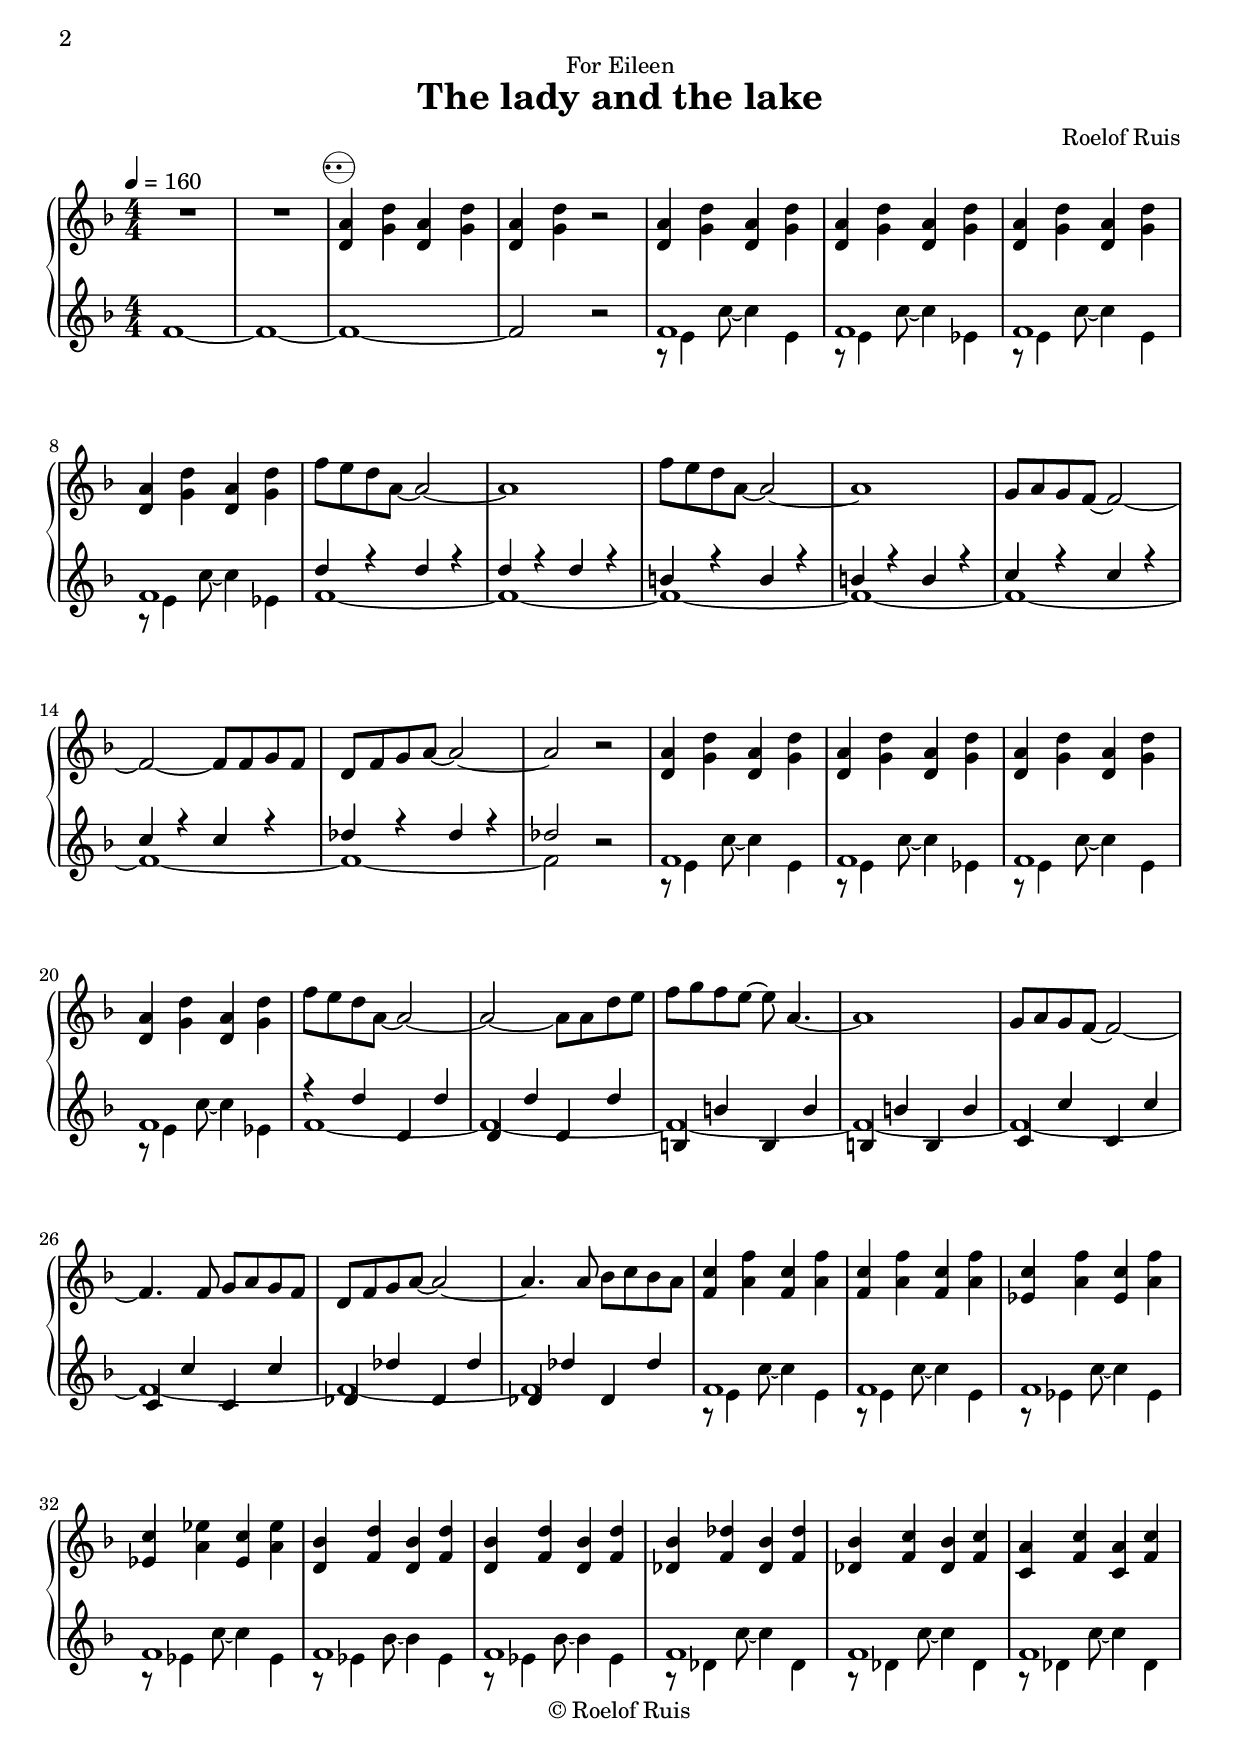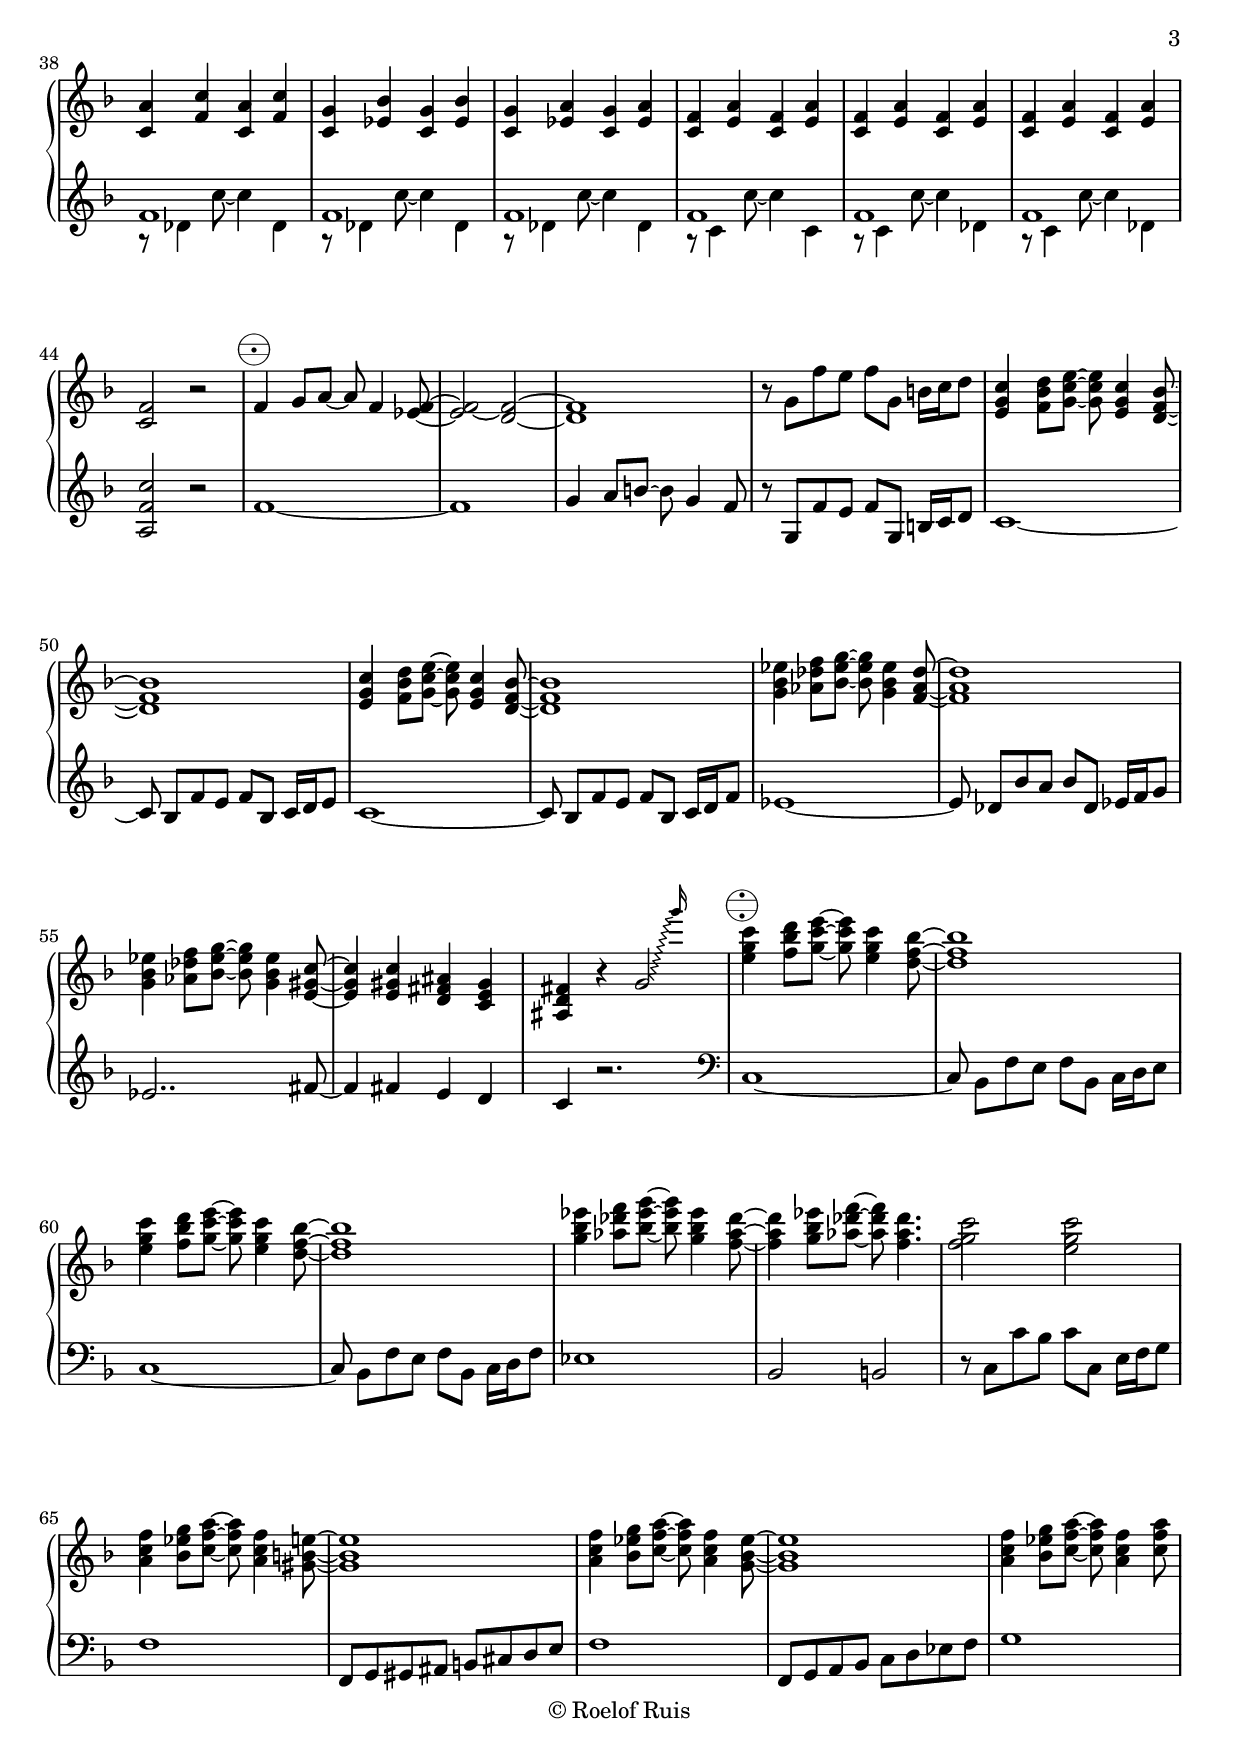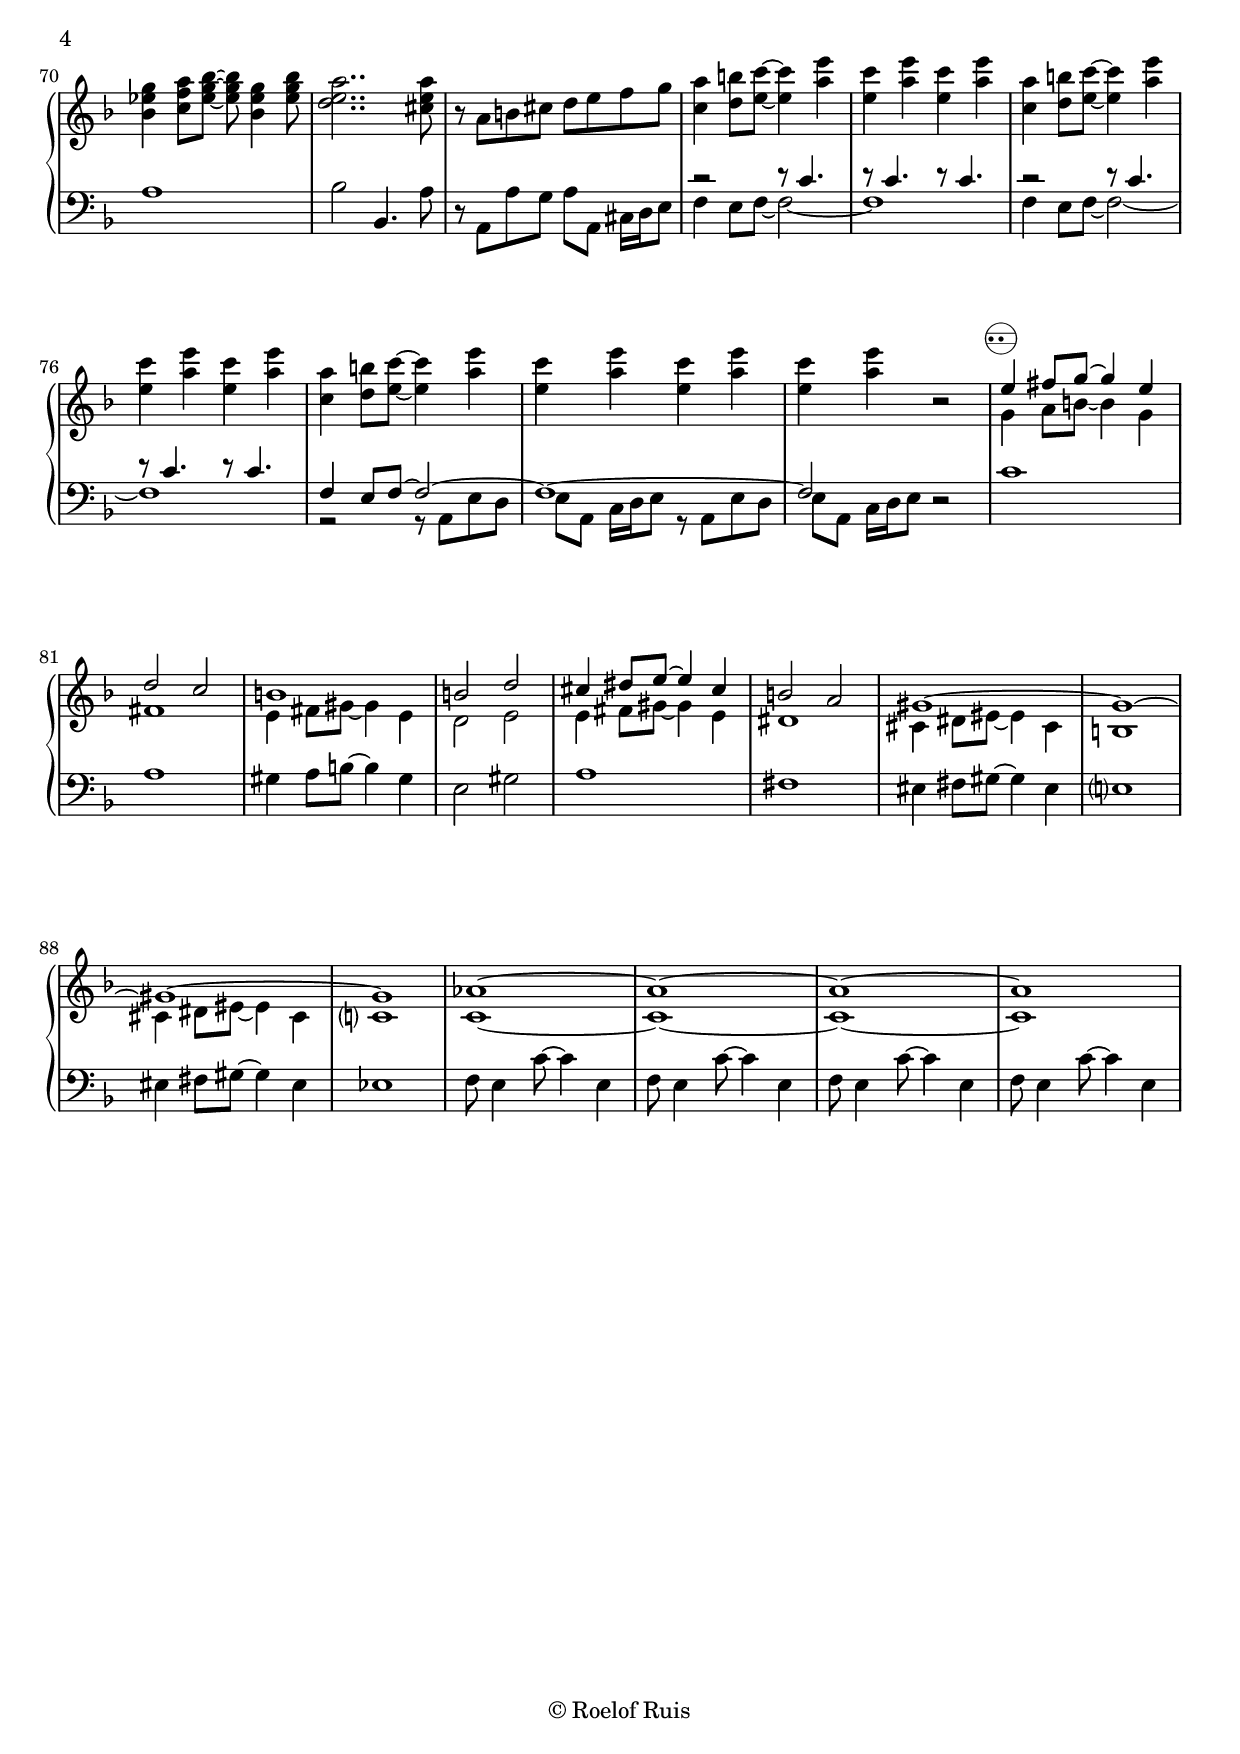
\version "2.20.0"

\version "2.20.0"

% ---- Bellows ----
out = ^\markup { \musicglyph #"accordion.pull" }
in = ^\markup { \musicglyph #"accordion.push" }

outsub = _\markup { \musicglyph #"accordion.pull" }
insub = _\markup { \musicglyph #"accordion.push" }

% ---- Basses ----
mj = ^\markup { \bold \magnify #0.8 { \roman M } }
mn = ^\markup { \bold \magnify #0.8 { \roman m } }
spt = ^\markup { \bold \magnify #0.8 { \roman 7 } }
vsp = ^\markup { \bold \magnify #0.8 { \roman v7 } }

bbass = _\markup {\box {\bold{BB}}}
sbass = _\markup {\box {\bold{SB}}}

% ---- Registers ----

eightva = \markup {\italic \translate #'(1.8 . 0) \raise #2 \magnify #0.8 {"8va"}}
loco    = \markup {\italic \translate #'(1.8 . 0) \raise #2 \magnify #0.8 {"loco"}}

dot = \markup {
  \musicglyph #"accordion.dot"
}

freebass = \markup {
  \musicglyph #"accordion.freebass"
}

discant = \markup {
  \musicglyph #"accordion.discant"
}

fbregz = ^\markup {
  \whiteout
  \combine
  \freebass
  \raise #0.5 \dot
}

fbrega = ^\markup {
  \whiteout
  \combine
  \freebass
  \raise #1.5 \dot
}

regz = ^\markup {
  \whiteout
  \combine
  \discant
  \raise #0.5 \dot
}

regez = ^\markup {
  \whiteout
  \combine
  \discant
    \combine
    \raise #0.5 \dot
    \eightva
}

rega = ^\markup {
  \whiteout
  \combine
  \discant
  \raise #1.5 \dot
}

regac = ^\markup {
  \whiteout
  \combine
  \discant
  \translate #'(-1 . 0) \raise #1.5 \dot
}

regzdba = ^\markup {
  \whiteout
  \combine
  \discant
  \combine
    \raise #0.5 \dot
    \combine
      \raise #1.5 \dot
      \translate #'(-1 . 0) \raise #1.5 \dot
}

regdbav = ^\markup {
  \whiteout
  \combine
  \discant
  \combine
    \raise #2.5 \dot
    \combine
      \raise #1.5 \dot
      \translate #'(-1 . 0) \raise #1.5 \dot
}

regav = ^\markup {
  \whiteout
  \combine
  \discant
  \combine
    \raise #2.5 \dot
    \raise #1.5 \dot
}

regdbaz = ^\markup {
  \whiteout
  \combine
  \discant
  \combine
    \raise #0.5 \dot
    \combine
      \raise #1.5 \dot
      \translate #'(-1 . 0) \raise #1.5 \dot
}

regdba = ^\markup {
  \whiteout
  \combine
  \discant
  \combine
    \raise #1.5 \dot
    \translate #'(-1 . 0) \raise #1.5 \dot
}

regza = ^\markup {
  \whiteout
  \combine
  \discant
  \combine
    \raise #0.5 \dot
    \raise #1.5 \dot
}

regeza = ^\markup {
  \whiteout
  \combine
  \discant
  \combine
    \raise #0.5 \dot
    \combine
      \raise #1.5 \dot
      \eightva
}

regzv = ^\markup {
  \whiteout
  \combine
  \discant
  \combine
    \raise #0.5 \dot
    \raise #2.5 \dot
}

regzav = ^\markup {
  \whiteout
  \combine
  \discant
  \combine
    \raise #2.5 \dot
    \combine
      \raise #1.5 \dot
      \raise #0.5 \dot
}

regezv = ^\markup {
  \whiteout
  \combine
  \discant
  \combine
    \raise #0.5 \dot
    \combine
      \raise #2.5 \dot
      \eightva
}

regzacv = ^\markup {
  \whiteout
  \combine
  \discant
  \combine
    \raise #2.5 \dot
    \combine
      \translate #'(-1 . 0) \raise #1.5 \dot
      \raise #0.5 \dot
}

regzacvl = ^\markup {
  \whiteout
  \combine
  \discant
  \combine
    \raise #2.5 \dot
    \combine
      \translate #'(-1 . 0) \raise #1.5 \dot
      \combine
        \raise # 0.5 \dot
        \loco
}

regzdbav = ^\markup {
  \whiteout
  \combine
  \discant
  \combine
    \raise #2.5 \dot
    \combine
      \raise #1.5 \dot
      \combine
      \translate #'(-1 . 0) \raise #1.5 \dot
      \raise #0.5 \dot
}









% ---- Other functionality ----

simile = \markup "simile"
subp = _\markup{ \italic sub \dynamic p }


options = {
  \tempo 4=160
  \numericTimeSignature
  \time 4/4
  \key f \major
}

staffRight = {
  \options
  \clef treble
  \relative c''' {
    R1*2 |
    <a, d,>4\regdba <d g,> <a d,> <d g,> |
    <a d,>4 <d g,> r2 |
    
    <a d,>4 <d g,> <a d,> <d g,> |
    <a d,>4 <d g,> <a d,> <d g,> |
    <a d,>4 <d g,> <a d,> <d g,> |
    <a d,>4 <d g,> <a d,> <d g,> |
    
    f8 e d a~ a2~ |
    a1 |
    f'8 e d a~ a2~ |
    a1 |
    g8 a g f~ f2~ |
    f2~ f8 f g f |
    d8 f g a~ a2~ |
    a2 r |
    
    <a d,>4 <d g,> <a d,> <d g,> |
    <a d,>4 <d g,> <a d,> <d g,> |
    <a d,>4 <d g,> <a d,> <d g,> |
    <a d,>4 <d g,> <a d,> <d g,> |
    
    f8 e d a~ a2~ |
    a2~ a8 a d e |
    f g f e~ e a,4.~ |
    a1 |
    g8 a g f~ f2~ |
    f4. f8 g a g f |
    d8 f g a~ a2~ |
    a4. a8 bes c bes a |
    
    <c f,>4 <f a,> <c f,> <f a,> |
    <c f,> <f a,> <c f,> <f a,> |
    <c es,> <f a,> <c es,> <f a,> |
    <c es,> <es a,> <c es,> <es a,> |
    <bes d,> <d f,> <bes d,> <d f,> |
    <bes d,> <d f,> <bes d,> <d f,> |
    <bes des,> <des f,> <bes des,> <des f,> |
    <bes des,> <c f,> <bes des,> <c f,> |
    <a c,> <c f,> <a c,> <c f,> |
    <a c,> <c f,> <a c,> <c f,> |
    <g c,> <bes es,> <g c,> <bes es,> |
    <g c,> <a es> <g c,> <a es> |
    <f c> <a e> <f c> <a e> |
    <f c> <a e> <f c> <a e> |
    <f c> <a e> <f c> <a e> |
    <f c>2 r2 |

    f4\rega g8 a~ a f4 <f~ es~>8 |
    <f~ es>2 <f~ d~> |
    <f d>1 |
    r8 g f' e f g, b16 c d8 |
    
    <c g e>4 <d bes f>8 <e~ c~ g~> <e c g> <c g e>4 <bes~ f~ d~>8 |
    <bes f d>1 |
    <c g e>4 <d bes f>8 <e~ c~ g~> <e c g> <c g e>4 <bes~ f~ d~>8 |
    <bes f d>1 |

    <es bes g>4 <f des as>8 <g~ es~ bes~> <g es bes> <es bes g>4 <des~ as~ f~>8 |
    <des as f>1 |
    <es bes g>4 <f des as>8 <g~ es~ bes~> <g es bes> <es bes g>4 <c~ gis~ e~>8 |
    <c gis e>4 <c gis e> <ais fis d> <gis e c> <fis d ais>4 r4 
    \override Glissando.style = #'zigzag
    \afterGrace g2\glissando g''16 |

    <c, g e>4\regzv <d bes f>8 <e~ c~ g~> <e c g> <c g e>4 <bes~ f~ d~>8 |
    <bes f d>1 |
    <c g e>4 <d bes f>8 <e~ c~ g~> <e c g> <c g e>4 <bes~ f~ d~>8 |
    <bes f d>1 |
    
    <es bes g>4 <f des as>8 <g~ es~ bes~> <g es bes> <es bes g>4 <des~ as~ f~>8 |
    <des as f>4 <es bes g>8 <f~ des~ as~> <f des as> <des as f>4. |
    <c g f>2 <c g e> |
    <f, c a>4 <g es bes>8 <a~ f~ c~> <a f c> <f c a>4 <e~ b~ gis~>8 |
    <e b gis>1 |
    <f c a>4 <g es bes>8 <a~ f~ c~> <a f c> <f c a>4 <es~ bes~ g~>8 |
    <es bes g>1 |
    <f c a>4 <g es bes>8 <a~ f~ c~> <a f c> <f c a>4 <a f c>8 |
    <g es bes>4 <a f c>8 <bes~ g~ es~> <bes g es> <g es bes>4 <bes g es>8 |
    <a e d>2.. <a e cis>8 |
    r8 a,[ b cis] d e f g |

    <a c,>4 <b d,>8 <c~ e,~>8 <c e,>4 <e a,> |
    <c e,> <e a,> <c e,> <e a,> |
    <a, c,>4 <b d,>8 <c~ e,~>8 <c e,>4 <e a,> |
    <c e,> <e a,> <c e,> <e a,> |
    
    <a, c,>4 <b d,>8 <c~ e,~>8 <c e,>4 <e a,> |
    <c e,> <e a,> <c e,> <e a,> |
    <c e,> <e a,> r2 |
    
    %R1 |
    %<ais,, fis cis>1\regdba |
    %R1 |
    %<bis gis dis>1 |
    %R1 |
    %<d bes f>1 |
    %R1 |
    %<e c g>1\fermata |
    << { e,4\regdba fis8 g~ g4 e } \\ { g,4 a8 b~ b4 g } >> |
    << { d'2 c } \\ { fis,1 } >> |
    << { b1 } \\ { e,4 fis8 gis~ gis4 e } >> |
    << { b'2 d } \\ { d,2 e } >> |
    << { cis'4 dis8 e~ e4 cis } \\ { e,4 fis8 gis~ gis4 e } >> |
    << { b'2 a } \\ { dis,1 } >> |
    << { gis1~ } \\ { cis,4 dis8 eis~ eis4 cis } >> |
    << { gis'1~ } \\ { b,1 } >> |
    << { gis'1~ } \\ { cis,4 dis8 eis~ eis4 cis } >> |
    << { gis'1~ } \\ { c,?1 } >> |
    <as' c,>1~ |
    <as c,>1~ |
    <as c,>1~ |
    <as c,>1 |

  }
}

staffLeft = {
  \options
  \clef treble
  \relative c' {
    f1~ |
    f1~ |
    f1~ |
    f2 r2 |

    << { f1 } \\ { r8 e4 c'8~ c4 e, } >> |
    << { f1 } \\ { r8 e4 c'8~ c4 es, } >> |
    << { f1 } \\ { r8 e4 c'8~ c4 e, } >> |
    << { f1 } \\ { r8 e4 c'8~ c4 es, } >> |
    
    << 
       { 
         d'4 r d r |
         d4 r d r |
         b r b r |
         b r b r |
         c r c r |
         c r c r |
         des r des r |
         des2
       }
       \\
       { f,1~ f~ f~ f~ f~ f~ f~ f2 }
    >> r2 |
    
    << { f1 } \\ { r8 e4 c'8~ c4 e, } >> |
    << { f1 } \\ { r8 e4 c'8~ c4 es, } >> |
    << { f1 } \\ { r8 e4 c'8~ c4 e, } >> |
    << { f1 } \\ { r8 e4 c'8~ c4 es, } >> |
    
    << 
       { 
         r4 d'4 d, d' |
         d, d' d, d' |
         b, b' b, b' |
         b, b' b, b' |
         c, c' c, c' |
         c, c' c, c' |
         des, des' des, des' |
         des, des' des, des' |
       }
       \\
       { f,1~ f~ f~ f~ f~ f~ f~ f }
    >>
    
    << { f1 } \\ { r8 e4 c'8~ c4 e, } >> |
    << { f1 } \\ { r8 e4 c'8~ c4 e, } >> |
    << { f1 } \\ { r8 es4 c'8~ c4 es, } >> |
    << { f1 } \\ { r8 es4 c'8~ c4 es, } >> |
    << { f1 } \\ { r8 es4 bes'8~ bes4 es, } >> |
    << { f1 } \\ { r8 es4 bes'8~ bes4 es, } >> |
    << { f1 } \\ { r8 des4 c'8~ c4 des, } >> |
    << { f1 } \\ { r8 des4 c'8~ c4 des, } >> |
    << { f1 } \\ { r8 des4 c'8~ c4 des, } >> |
    << { f1 } \\ { r8 des4 c'8~ c4 des, } >> |
    << { f1 } \\ { r8 des4 c'8~ c4 des, } >> |
    << { f1 } \\ { r8 des4 c'8~ c4 des, } >> |
    << { f1 } \\ { r8 c4 c'8~ c4 c, } >> |
    << { f1 } \\ { r8 c4 c'8~ c4 des, } >> |
    << { f1 } \\ { r8 c4 c'8~ c4 des, } >> |
    <c' f, a,>2 r2
    
    f,1~ |
    f |
    g4 a8 b~ b g4 f8 |
    r8 g, f' e f g, b16 c d8 |
    

    c1~ |
    c8 bes[ f' e] f bes, c16 d e8 |
    c1~ |
    c8 bes[ f' e] f bes, c16 d f8 |
    es1~ |
    es8 des[ bes' a] bes des, es16 f g8 |
    es2.. fis8~ |
    fis4 fis4 e d |
    c4 r2. |
    
    \clef bass
    
    c,1~ |
    c8 bes[ f' e] f bes, c16 d e8 |
    c1~ |
    c8 bes[ f' e] f bes, c16 d f8 |
    es1 |
    bes2 b |
    r8 c c' bes c c, e16 f g8 |
    
    f1 |
    f,8 g gis ais b cis d e |
    f1 |
    f,8 g a bes c d es f |
    g1 |
    a1 |
    bes2 bes,4. a'8 |
    r8 a,[ a' g] a a, cis16 d e8 |

    << { r2 r8 c'4. } \\ { f,4 e8 f8~ f2~ } >> |
    << { r8 c'4. r8 c4. } \\ { f,1 } >> |
    << { r2 r8 c'4. } \\ { f,4 e8 f8~ f2~ } >> |
    << { r8 c'4. r8 c4. } \\ { f,1 } >> |
    << { f4 e8 f8~ f2~ } \\ { r2 r8 a, e' d } >> |
    << { f1~ } \\ { e8 a, c16 d e8 r a, e' d } >> |
    << { f2 } \\ { e8 a, c16 d e8 } >> r2 |
    
    %c'8 b a e8~ e2~ |
    %e1 |
    %d'8 cis b fis8~ fis2~ |
    %fis1 |
    %e8 fis e d~ d2~ |
    %d1 |
    %b8 d e fis~ fis2~ |
    %fis1 |
    
    c'1 |
    a1 |
    gis4 a8 b~ b4 gis |
    e2 gis |
    a1 |
    fis1 |
    eis4 fis8 gis~ gis4 eis |
    e?1 |
    eis4 fis8 gis~ gis4 eis |
    es1 |
    f8 e4 c'8~ c4 e, |
    f8 e4 c'8~ c4 e, |
    f8 e4 c'8~ c4 e, |
    f8 e4 c'8~ c4 e, |
    
  }
}

dynamics = \new Dynamics {
  
}

\book {
  
  \header {
    title = "The lady and the lake"
    composer = "Roelof Ruis"
    dedication = "For Eileen"
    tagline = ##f
    instrumentName = "Accordion solo"
    year = "2022"
    description = "The start of Spring. A young, adventurous lady arrives at a small lake and decides to take short swim.\n\nWritten to practice composing by story."
    info = "For Free Bass - Difficulty: Hard"
    permission = "Licensed under the Creative Commons Attribution-NoDerivatives 4.0 International License."
    projecturl = "https://github.com/RoelofRuis/free-sheets"
    version = "March 2022"
  }

  \paper {
    max-systems-per-page = 6
    %min-systems-per-page = 5
    indent = 0.0
    %ragged-last-bottom = ##f
    print-all-headers = ##t
    
    bookTitleMarkup = \markup {
      \column {
        \vspace #2
        \fill-line { \fontsize #2 \fromproperty #'header:dedication }
        \vspace #1
        \fill-line { \fontsize #8 \fromproperty #'header:title }
        \vspace #2
        \fill-line { \fontsize #6 \italic \fromproperty #'header:composer }
        \vspace #.5
        \fill-line { \fontsize #2 \fromproperty #'header:year }
        \vspace #3
        \fill-line { \fontsize #4 \fromproperty #'header:instrumentName }
        \vspace #10
        \override #'(line-width . 55)
        \fontsize #1
        \justify-field #'header:description
        \vspace #1
        \fontsize #1
        \justify-field #'header:info
        \vspace #4
        \override #'(line-width . 55)
        \fontsize #1
        \justify-field #'header:permission
        \vspace #1
        \vspace #14
        \justify { \char ##x00A9 Roelof Ruis \concat { " - Version " \fromproperty #'header:version } }
        \typewriter { \fromproperty #'header:projecturl }
      }
    }
    
    oddFooterMarkup = \markup {
      \fill-line {
        \center-column {
          \on-the-fly #part-first-page ""
          \on-the-fly #not-first-page \line { \char ##x00A9 Roelof Ruis }
        }
      }
    }  
  }

  \score {
    \header {
      breakbefore = ##t
    }

    \new PianoStaff <<
      \new Staff = "right" \with {midiInstrument = "accordion"} \staffRight
      \dynamics
      \new Staff = "left" \with {midiInstrument = "accordion"} \staffLeft
    >>

    \layout {}
    
    \midi {}
  }
}
